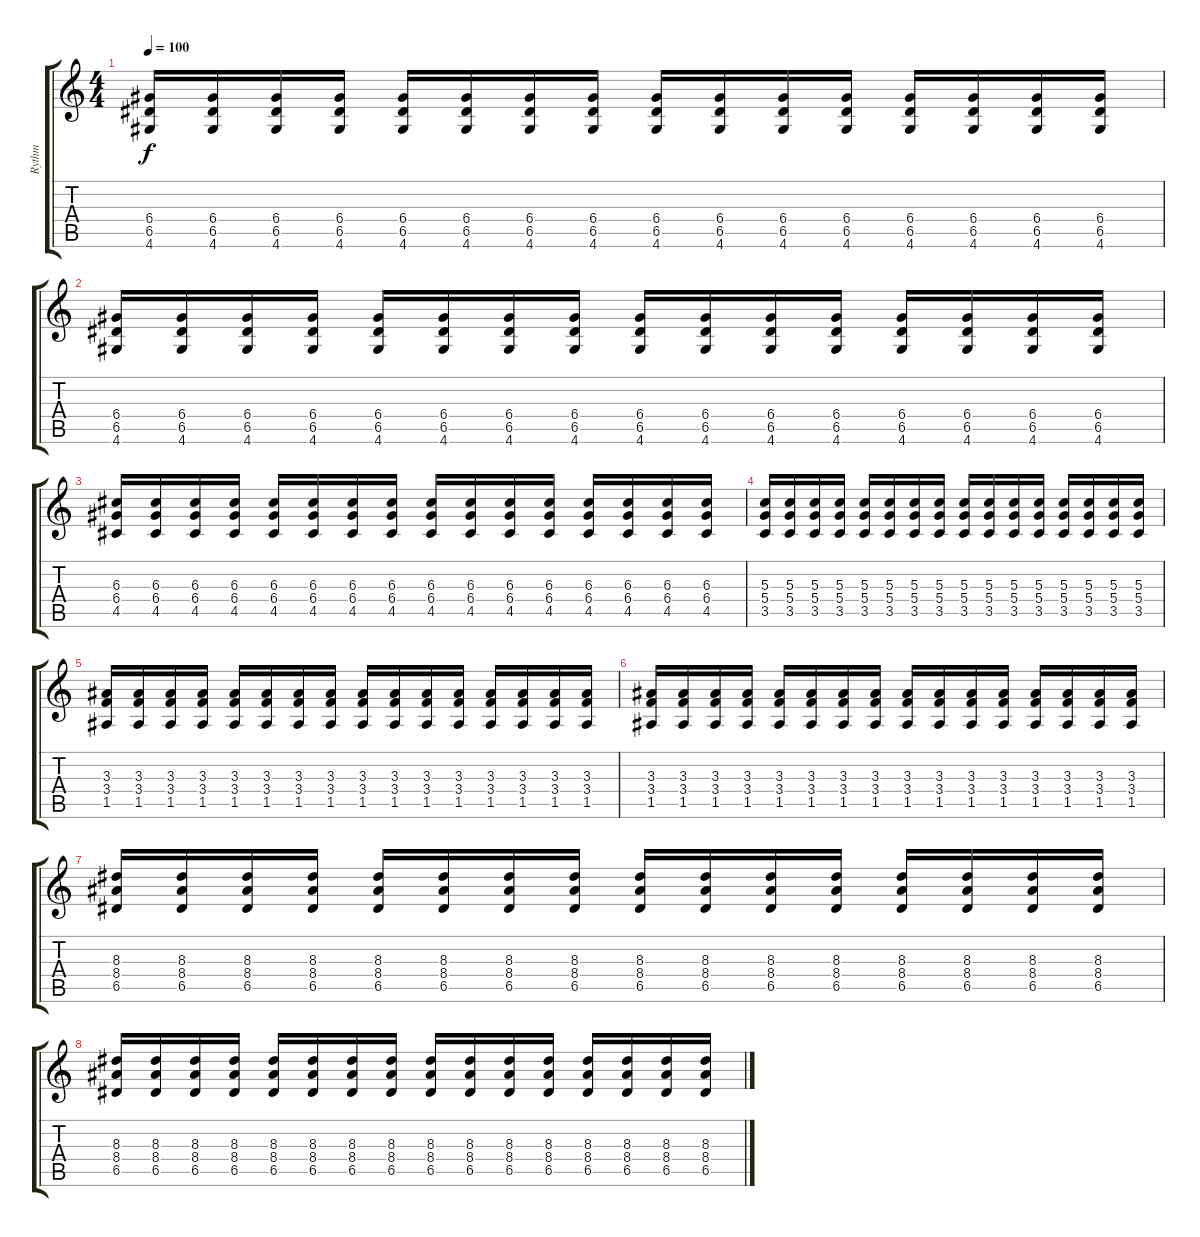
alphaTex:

\track ("Rythm" "Rythm") {instrument overdrivenguitar}
\staff {score tabs}
\tuning (E4 B3 G3 D3 A2 E2) {hide}
\ts (4 4)
\tempo 100
\clef g2
\ks c
(6.4 6.5 4.6).16{dy f} (6.4 6.5 4.6).16 (6.4 6.5 4.6).16 (6.4 6.5 4.6).16 (6.4 6.5 4.6).16 (6.4 6.5 4.6).16 (6.4 6.5 4.6).16 (6.4 6.5 4.6).16 (6.4 6.5 4.6).16 (6.4 6.5 4.6).16 (6.4 6.5 4.6).16 (6.4 6.5 4.6).16 (6.4 6.5 4.6).16 (6.4 6.5 4.6).16 (6.4 6.5 4.6).16 (6.4 6.5 4.6).16 |
(6.4 6.5 4.6).16 (6.4 6.5 4.6).16 (6.4 6.5 4.6).16 (6.4 6.5 4.6).16 (6.4 6.5 4.6).16 (6.4 6.5 4.6).16 (6.4 6.5 4.6).16 (6.4 6.5 4.6).16 (6.4 6.5 4.6).16 (6.4 6.5 4.6).16 (6.4 6.5 4.6).16 (6.4 6.5 4.6).16 (6.4 6.5 4.6).16 (6.4 6.5 4.6).16 (6.4 6.5 4.6).16 (6.4 6.5 4.6).16 |
(6.3 6.4 4.5).16 (6.3 6.4 4.5).16 (6.3 6.4 4.5).16 (6.3 6.4 4.5).16 (6.3 6.4 4.5).16 (6.3 6.4 4.5).16 (6.3 6.4 4.5).16 (6.3 6.4 4.5).16 (6.3 6.4 4.5).16 (6.3 6.4 4.5).16 (6.3 6.4 4.5).16 (6.3 6.4 4.5).16 (6.3 6.4 4.5).16 (6.3 6.4 4.5).16 (6.3 6.4 4.5).16 (6.3 6.4 4.5).16 |
(5.3 5.4 3.5).16 (5.3 5.4 3.5).16 (5.3 5.4 3.5).16 (5.3 5.4 3.5).16 (5.3 5.4 3.5).16 (5.3 5.4 3.5).16 (5.3 5.4 3.5).16 (5.3 5.4 3.5).16 (5.3 5.4 3.5).16 (5.3 5.4 3.5).16 (5.3 5.4 3.5).16 (5.3 5.4 3.5).16 (5.3 5.4 3.5).16 (5.3 5.4 3.5).16 (5.3 5.4 3.5).16 (5.3 5.4 3.5).16 |
(3.3 3.4 1.5).16 (3.3 3.4 1.5).16 (3.3 3.4 1.5).16 (3.3 3.4 1.5).16 (3.3 3.4 1.5).16 (3.3 3.4 1.5).16 (3.3 3.4 1.5).16 (3.3 3.4 1.5).16 (3.3 3.4 1.5).16 (3.3 3.4 1.5).16 (3.3 3.4 1.5).16 (3.3 3.4 1.5).16 (3.3 3.4 1.5).16 (3.3 3.4 1.5).16 (3.3 3.4 1.5).16 (3.3 3.4 1.5).16 |
(3.3 3.4 1.5).16 (3.3 3.4 1.5).16 (3.3 3.4 1.5).16 (3.3 3.4 1.5).16 (3.3 3.4 1.5).16 (3.3 3.4 1.5).16 (3.3 3.4 1.5).16 (3.3 3.4 1.5).16 (3.3 3.4 1.5).16 (3.3 3.4 1.5).16 (3.3 3.4 1.5).16 (3.3 3.4 1.5).16 (3.3 3.4 1.5).16 (3.3 3.4 1.5).16 (3.3 3.4 1.5).16 (3.3 3.4 1.5).16 |
(8.3 8.4 6.5).16 (8.3 8.4 6.5).16 (8.3 8.4 6.5).16 (8.3 8.4 6.5).16 (8.3 8.4 6.5).16 (8.3 8.4 6.5).16 (8.3 8.4 6.5).16 (8.3 8.4 6.5).16 (8.3 8.4 6.5).16 (8.3 8.4 6.5).16 (8.3 8.4 6.5).16 (8.3 8.4 6.5).16 (8.3 8.4 6.5).16 (8.3 8.4 6.5).16 (8.3 8.4 6.5).16 (8.3 8.4 6.5).16 |
(8.3 8.4 6.5).16 (8.3 8.4 6.5).16 (8.3 8.4 6.5).16 (8.3 8.4 6.5).16 (8.3 8.4 6.5).16 (8.3 8.4 6.5).16 (8.3 8.4 6.5).16 (8.3 8.4 6.5).16 (8.3 8.4 6.5).16 (8.3 8.4 6.5).16 (8.3 8.4 6.5).16 (8.3 8.4 6.5).16 (8.3 8.4 6.5).16 (8.3 8.4 6.5).16 (8.3 8.4 6.5).16 (8.3 8.4 6.5).16
